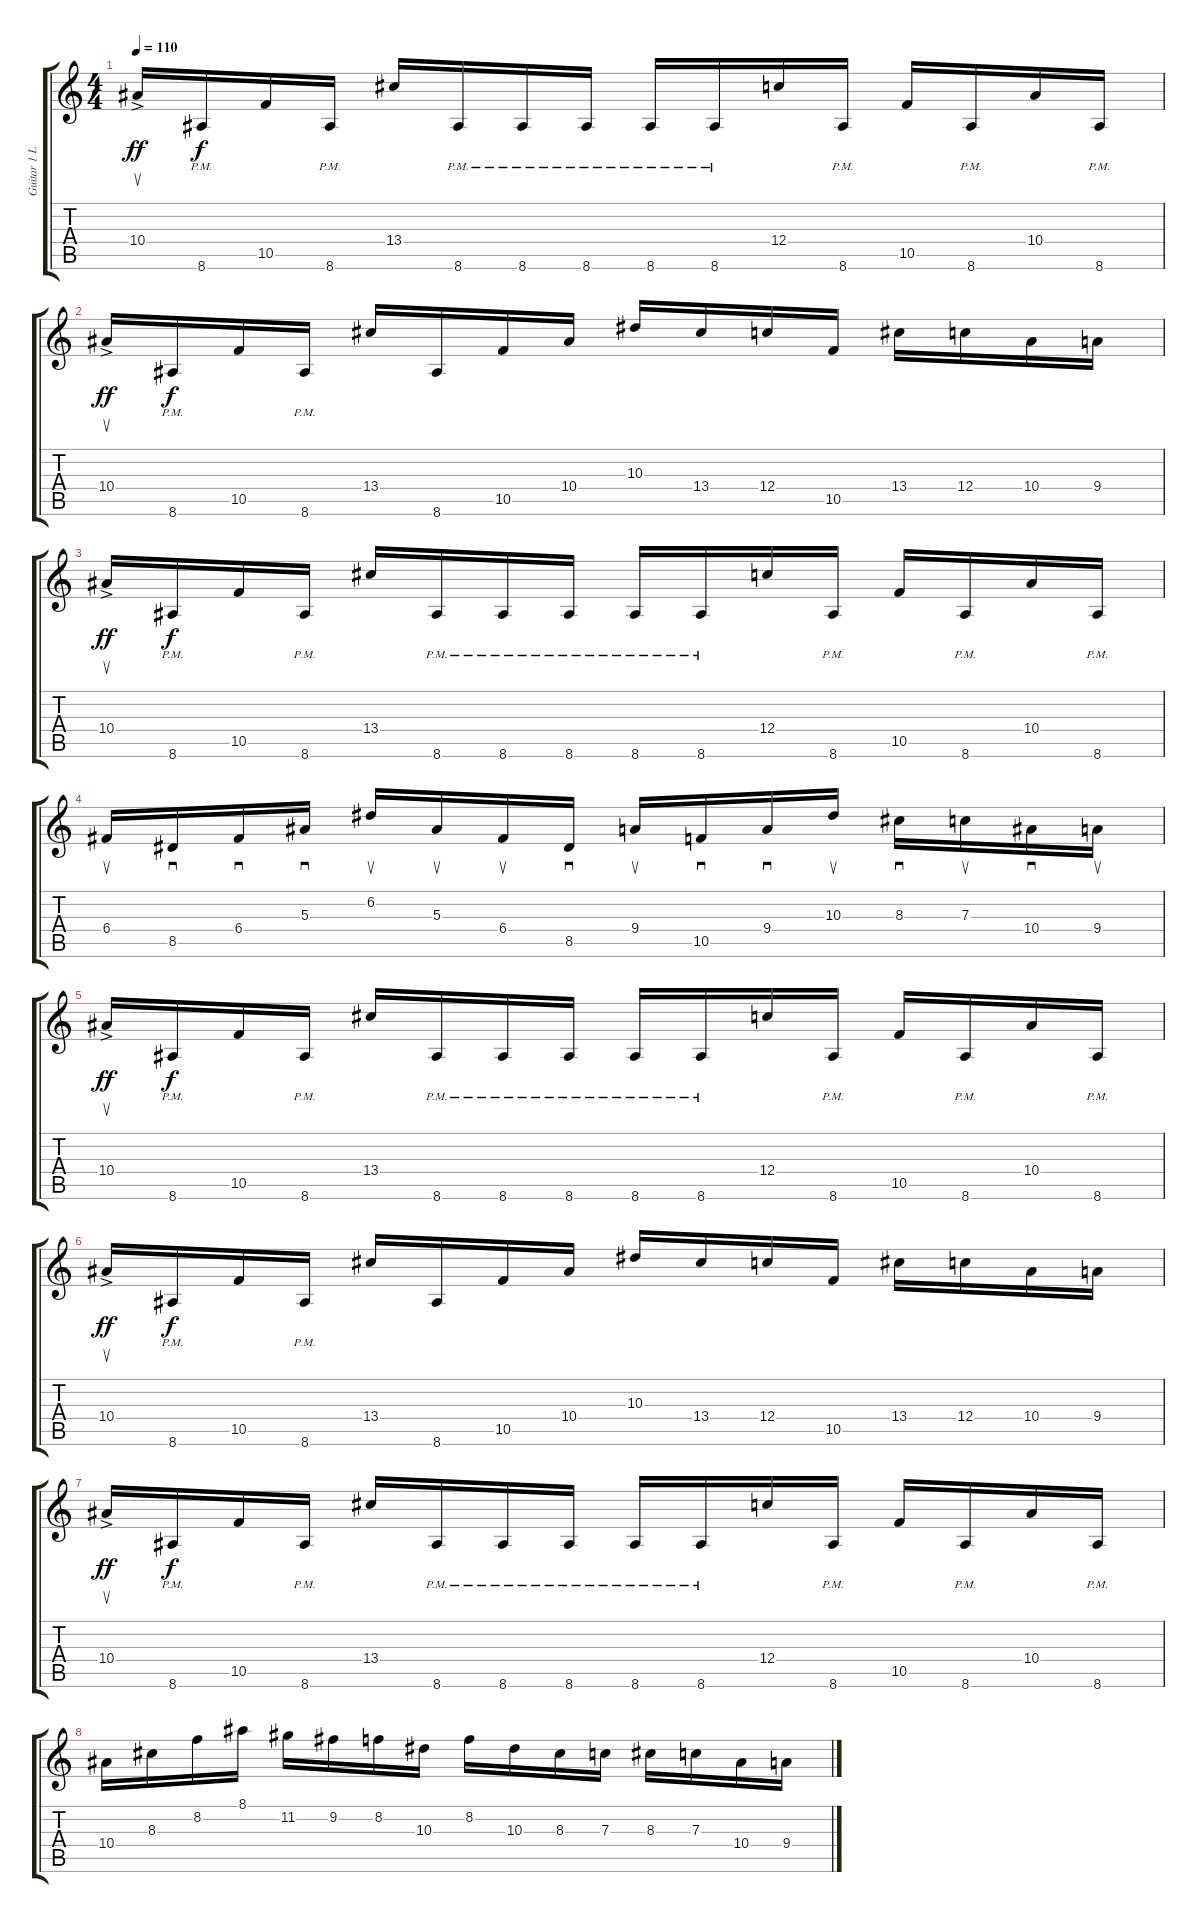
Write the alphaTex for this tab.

\track ("Guitar 1 Lead" "Guitar 1 L") {instrument distortionguitar}
\staff {score tabs}
\tuning (D4 A3 F3 C3 G2 D2) {hide}
\ts (4 4)
\tempo 110
\clef g2
\ks c
10.4{ac}.16{su dy ff} 8.6{pm}.16{dy f} 10.5.16 8.6{pm}.16 13.4.16 8.6{pm}.16 8.6{pm}.16 8.6{pm}.16 8.6{pm}.16 8.6{pm}.16 12.4.16 8.6{pm}.16 10.5.16 8.6{pm}.16 10.4.16 8.6{pm}.16 |
10.4{ac}.16{su dy ff} 8.6{pm}.16{dy f} 10.5.16 8.6{pm}.16 13.4.16 8.6.16 10.5.16 10.4.16 10.3.16 13.4.16 12.4.16 10.5.16 13.4.16 12.4.16 10.4.16 9.4.16 |
10.4{ac}.16{su dy ff} 8.6{pm}.16{dy f} 10.5.16 8.6{pm}.16 13.4.16 8.6{pm}.16 8.6{pm}.16 8.6{pm}.16 8.6{pm}.16 8.6{pm}.16 12.4.16 8.6{pm}.16 10.5.16 8.6{pm}.16 10.4.16 8.6{pm}.16 |
6.4.16{su} 8.5.16{sd} 6.4.16{sd} 5.3.16{sd} 6.2.16{su} 5.3.16{su} 6.4.16{su} 8.5.16{sd} 9.4.16{su} 10.5.16{sd} 9.4.16{sd} 10.3.16{su} 8.3.16{sd} 7.3.16{su} 10.4.16{sd} 9.4.16{su} |
10.4{ac}.16{su dy ff} 8.6{pm}.16{dy f} 10.5.16 8.6{pm}.16 13.4.16 8.6{pm}.16 8.6{pm}.16 8.6{pm}.16 8.6{pm}.16 8.6{pm}.16 12.4.16 8.6{pm}.16 10.5.16 8.6{pm}.16 10.4.16 8.6{pm}.16 |
10.4{ac}.16{su dy ff} 8.6{pm}.16{dy f} 10.5.16 8.6{pm}.16 13.4.16 8.6.16 10.5.16 10.4.16 10.3.16 13.4.16 12.4.16 10.5.16 13.4.16 12.4.16 10.4.16 9.4.16 |
10.4{ac}.16{su dy ff} 8.6{pm}.16{dy f} 10.5.16 8.6{pm}.16 13.4.16 8.6{pm}.16 8.6{pm}.16 8.6{pm}.16 8.6{pm}.16 8.6{pm}.16 12.4.16 8.6{pm}.16 10.5.16 8.6{pm}.16 10.4.16 8.6{pm}.16 |
10.4.16 8.3.16 8.2.16 8.1.16 11.2.16 9.2.16 8.2.16 10.3.16 8.2.16 10.3.16 8.3.16 7.3.16 8.3.16 7.3.16 10.4.16 9.4.16
